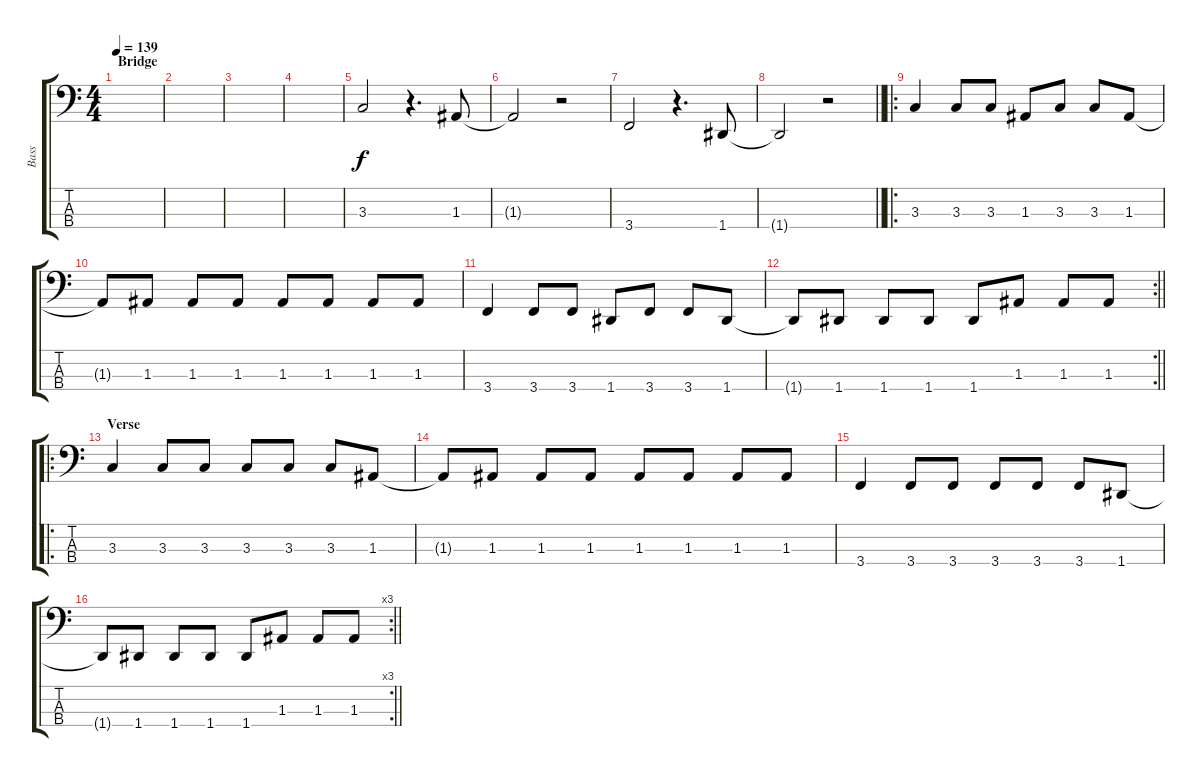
\track ("Bass" "Bass") {instrument electricbassfinger}
\staff {score tabs}
\tuning (G2 D2 A1 D1) {hide}
\ts (4 4)
\section ("" "Bridge")
\tempo 139
\clef f4
\ks c
|
|
|
|
3.3.2 r.4{d} 1.3.8 |
1.3{t}.2 r.2 |
3.4.2 r.4{d} 1.4.8 |
\barLineRight lightlight
1.4{t}.2 r.2 |
\ro
3.3.4 3.3.8 3.3.8 1.3.8 3.3.8 3.3.8 1.3.8 |
1.3{t}.8 1.3.8 1.3.8 1.3.8 1.3.8 1.3.8 1.3.8 1.3.8 |
3.4.4 3.4.8 3.4.8 1.4.8 3.4.8 3.4.8 1.4.8 |
\rc 2
\barLineRight lightlight
1.4{t}.8 1.4.8 1.4.8 1.4.8 1.4.8 1.3.8 1.3.8 1.3.8 |
\ro
\section ("" "Verse")
3.3.4 3.3.8 3.3.8 3.3.8 3.3.8 3.3.8 1.3.8 |
1.3{t}.8 1.3.8 1.3.8 1.3.8 1.3.8 1.3.8 1.3.8 1.3.8 |
3.4.4 3.4.8 3.4.8 3.4.8 3.4.8 3.4.8 1.4.8 |
\rc 3
\barLineRight lightlight
1.4{t}.8 1.4.8 1.4.8 1.4.8 1.4.8 1.3.8 1.3.8 1.3.8
